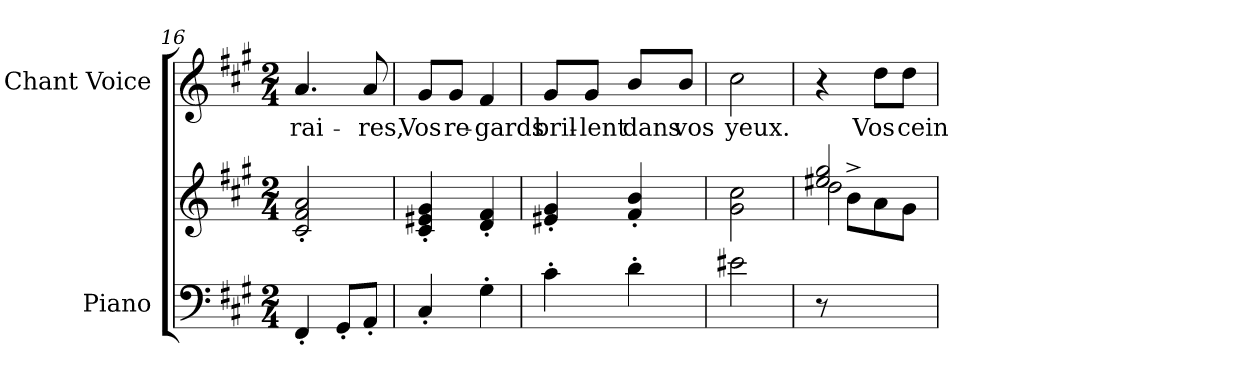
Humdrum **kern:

**kern	**kern	**kern	**text
*part2	*part2	*part1	*part1
*staff3	*staff2	*staff1	*staff1
*I"Piano	*	*I"Chant Voice	*
*I'Pno	*	*	*
*clefF4	*clefG2	*clefG2	*
*k[f#c#g#]	*k[f#c#g#]	*k[f#c#g#]	*
*M2/4	*M2/4	*M2/4	*
=16	=16	=16	=16
!	!	!	!LO:LY:b
4FF#'/	2c#/' 2f#/' 2a/'	4.a/	-rai-
8GG#'/L	.	.	.
!	!	!	!LO:LY:b
8AA'/J	.	8a/	-res,
=17	=17	=17	=17
!	!	!	!LO:LY:b
4C#'/	4c#/' 4e#X/' 4g#/'	8g#/L	Vos
!	!	!	!LO:LY:b
.	.	8g#/J	re-
!	!	!	!LO:LY:b
4G#'\	4d/' 4f#/'	4f#/	-gards
=18	=18	=18	=18
!	!	!	!LO:LY:b
4c#'\	4e#X/' 4g#/'	8g#/L	bril-
!	!	!	!LO:LY:b
.	.	8g#/J	-lent
!	!	!	!LO:LY:b
4d'\	4f#/' 4b/'	8b/L	dans
!	!	!	!LO:LY:b
.	.	8b/J	vos
!!LO:LB:g=z
=19	=19	=19	=19
!	!	!	!LO:LY:b
2e#X\	2g#\ 2cc#\	2cc#\	yeux.
=20	=20	=20	=20
*	*^	*	*
*	*	*^	*	*
8r	2ee#X/ 2gg#/	2dd\	8ryy	4r	.
4.ryy	.	.	8b^\L	.	.
!	!	!	!	!	!LO:LY:b
.	.	.	8a\	8dd\L	Vos
!	!	!	!	!	!LO:LY:b
.	.	.	8g#\J	8dd\J	cein-
*	*v	*v	*v	*	*
=	=	=	=
*-	*-	*-	*-
